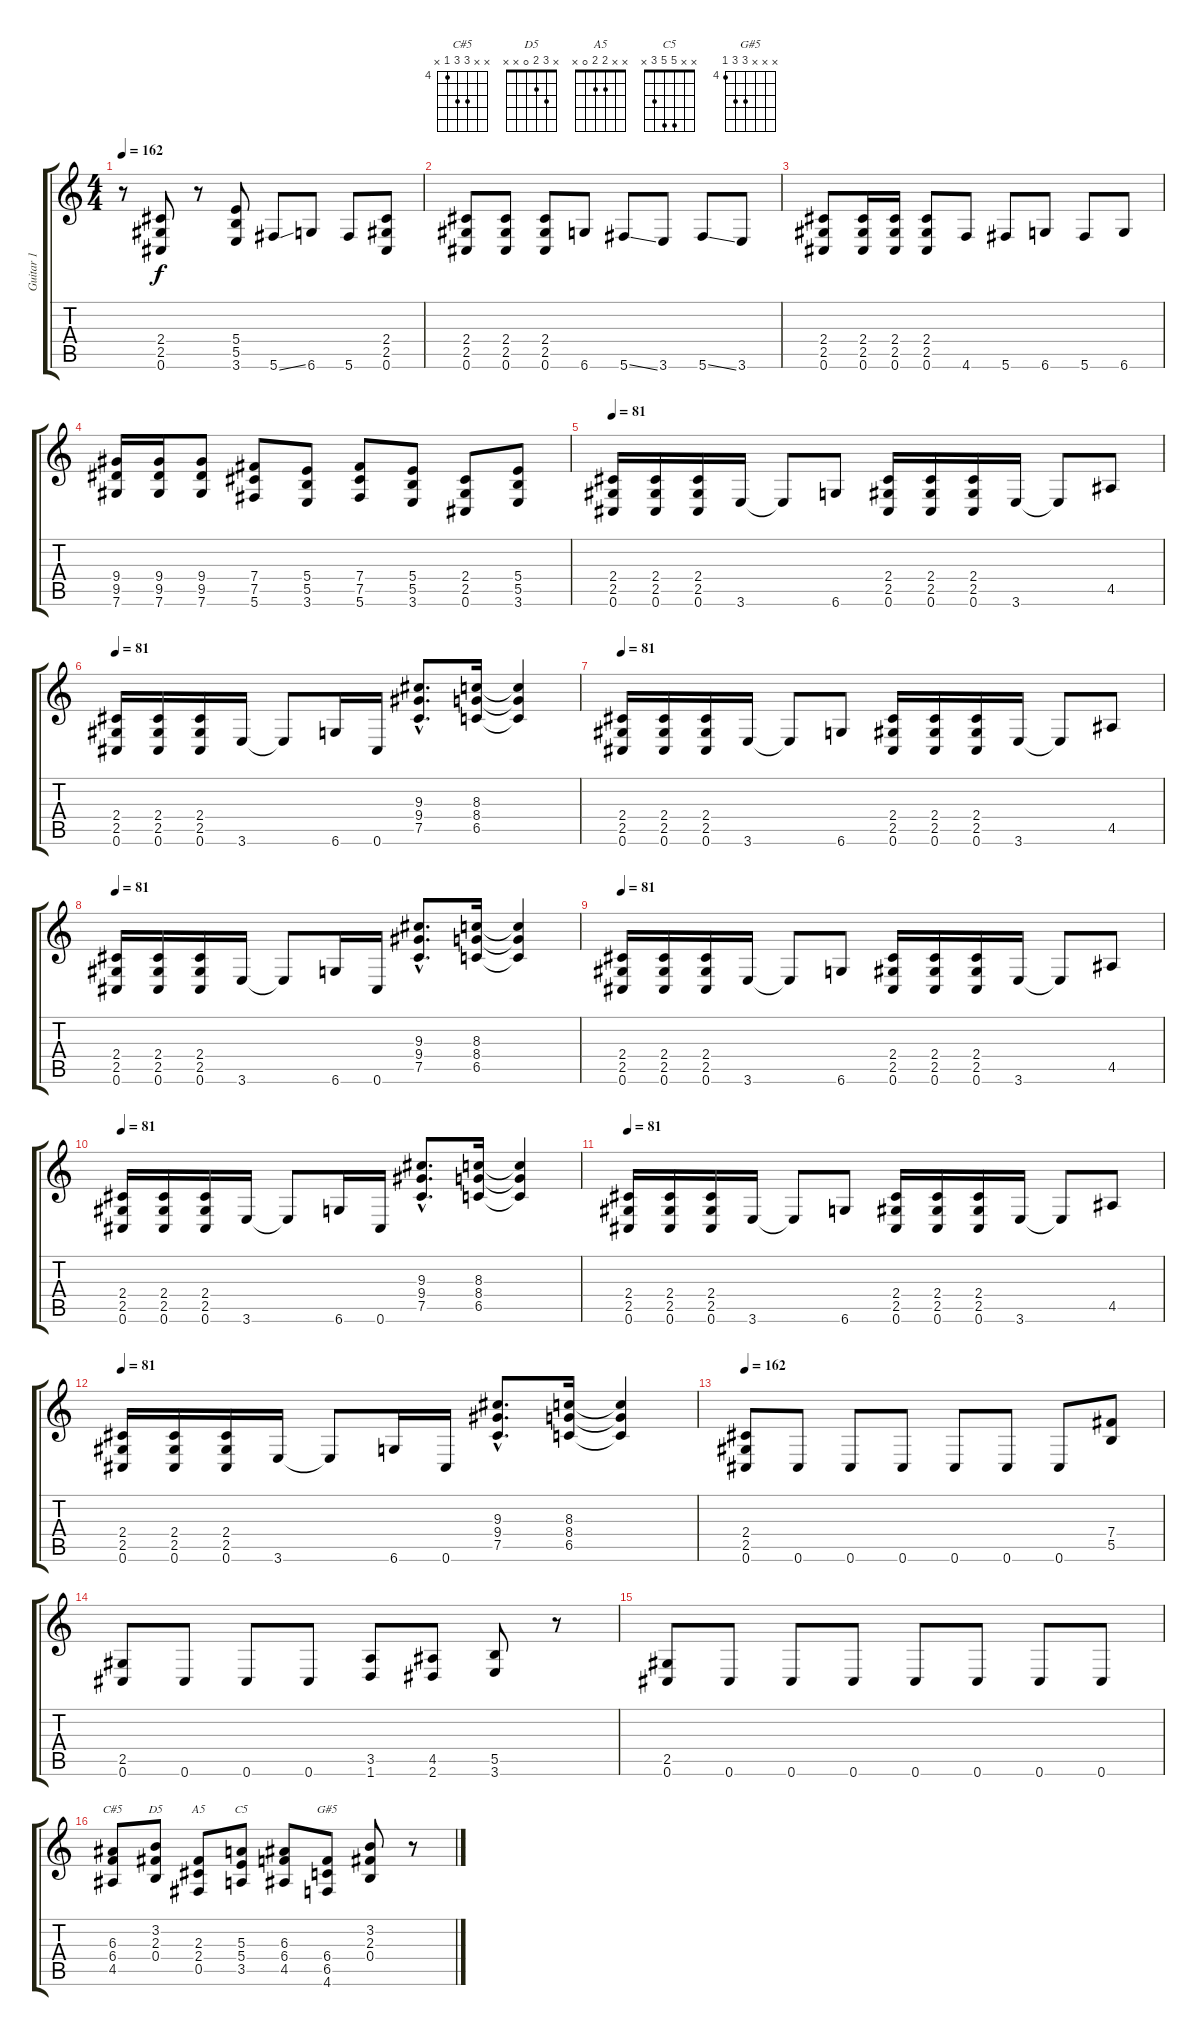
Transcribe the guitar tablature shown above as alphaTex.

\track ("Guitar 1" "Guitar 1") {instrument distortionguitar}
\staff {score tabs}
\tuning (Db4 Ab3 E3 B2 Gb2 Db2) {hide}
\chord ("C#5" x x 6 6 4 x) {firstfret 4}
\chord ("D5" x 3 2 0 x x)
\chord ("A5" x x 2 2 0 x)
\chord ("C5" x x 5 5 3 x)
\chord ("G#5" x x x 6 6 4) {firstfret 4}
\ts (4 4)
\tempo 162
\clef g2
\ks c
r.8{dy f} (2.4 2.5 0.6).8 r.8 (5.4 5.5 3.6).8 5.6{ss}.8 6.6.8 5.6.8 (2.4 2.5 0.6).8 |
(2.4 2.5 0.6).8 (2.4 2.5 0.6).8 (2.4 2.5 0.6).8 6.6.8 5.6{ss}.8 3.6.8 5.6{ss}.8 3.6.8 |
(2.4 2.5 0.6).8 (2.4 2.5 0.6).16 (2.4 2.5 0.6).16 (2.4 2.5 0.6).8 4.6.8 5.6.8 6.6.8 5.6.8 6.6.8 |
(9.4 9.5 7.6).16 (9.4 9.5 7.6).16 (9.4 9.5 7.6).8 (7.4 7.5 5.6).8 (5.4 5.5 3.6).8 (7.4 7.5 5.6).8 (5.4 5.5 3.6).8 (2.4 2.5 0.6).8 (5.4 5.5 3.6).8 |
\tempo 81
(2.4 2.5 0.6).16 (2.4 2.5 0.6).16 (2.4 2.5 0.6).16 3.6.16 3.6{t}.8 6.6.8 (2.4 2.5 0.6).16 (2.4 2.5 0.6).16 (2.4 2.5 0.6).16 3.6.16 3.6{t}.8 4.5.8 |
\tempo 81
(2.4 2.5 0.6).16 (2.4 2.5 0.6).16 (2.4 2.5 0.6).16 3.6.16 3.6{t}.8 6.6.16 0.6.16 (9.3{hac} 9.4{hac} 7.5{hac}).8{d} (8.3 8.4 6.5).16 (8.3{t} 8.4{t} 6.5{t}).4 |
\tempo 81
(2.4 2.5 0.6).16 (2.4 2.5 0.6).16 (2.4 2.5 0.6).16 3.6.16 3.6{t}.8 6.6.8 (2.4 2.5 0.6).16 (2.4 2.5 0.6).16 (2.4 2.5 0.6).16 3.6.16 3.6{t}.8 4.5.8 |
\tempo 81
(2.4 2.5 0.6).16 (2.4 2.5 0.6).16 (2.4 2.5 0.6).16 3.6.16 3.6{t}.8 6.6.16 0.6.16 (9.3{hac} 9.4{hac} 7.5{hac}).8{d} (8.3 8.4 6.5).16 (8.3{t} 8.4{t} 6.5{t}).4 |
\tempo 81
(2.4 2.5 0.6).16 (2.4 2.5 0.6).16 (2.4 2.5 0.6).16 3.6.16 3.6{t}.8 6.6.8 (2.4 2.5 0.6).16 (2.4 2.5 0.6).16 (2.4 2.5 0.6).16 3.6.16 3.6{t}.8 4.5.8 |
\tempo 81
(2.4 2.5 0.6).16 (2.4 2.5 0.6).16 (2.4 2.5 0.6).16 3.6.16 3.6{t}.8 6.6.16 0.6.16 (9.3{hac} 9.4{hac} 7.5{hac}).8{d} (8.3 8.4 6.5).16 (8.3{t} 8.4{t} 6.5{t}).4 |
\tempo 81
(2.4 2.5 0.6).16 (2.4 2.5 0.6).16 (2.4 2.5 0.6).16 3.6.16 3.6{t}.8 6.6.8 (2.4 2.5 0.6).16 (2.4 2.5 0.6).16 (2.4 2.5 0.6).16 3.6.16 3.6{t}.8 4.5.8 |
\tempo 81
(2.4 2.5 0.6).16 (2.4 2.5 0.6).16 (2.4 2.5 0.6).16 3.6.16 3.6{t}.8 6.6.16 0.6.16 (9.3{hac} 9.4{hac} 7.5{hac}).8{d} (8.3 8.4 6.5).16 (8.3{t} 8.4{t} 6.5{t}).4 |
\tempo 162
(2.4 2.5 0.6).8 0.6.8 0.6.8 0.6.8 0.6.8 0.6.8 0.6.8 (7.4 5.5).8 |
(2.5 0.6).8 0.6.8 0.6.8 0.6.8 (3.5 1.6).8 (4.5 2.6).8 (5.5 3.6).8 r.8 |
(2.5 0.6).8 0.6.8 0.6.8 0.6.8 0.6.8 0.6.8 0.6.8 0.6.8 |
(6.3 6.4 4.5).8{ch "C#5"} (3.2 2.3 0.4).8{ch "D5"} (2.3 2.4 0.5).8{ch "A5"} (5.3 5.4 3.5).8{ch "C5"} (6.3 6.4 4.5).8 (6.4 6.5 4.6).8{ch "G#5"} (3.2 2.3 0.4).8 r.8
